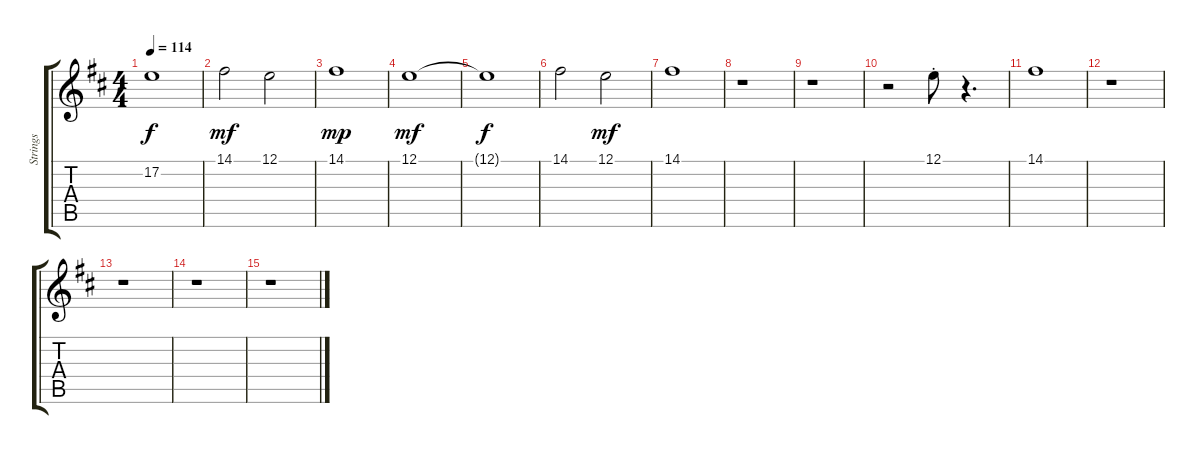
\track ("Strings" "Strings") {instrument stringensemble2}
\staff {score tabs}
\tuning (E4 B3 G3 D3 A2 E2) {hide}
\ts (4 4)
\tempo 114
\clef g2
\ks d
17.2{t}.1{dy f} |
14.1.2{dy mf} 12.1.2 |
14.1.1{dy mp} |
12.1.1{dy mf} |
12.1{t}.1{dy f} |
14.1.2 12.1.2{dy mf} |
14.1.1 |
r.1 |
r.1 |
r.2 12.1{st}.8 r.4{d} |
14.1.1 |
r.1 |
r.1 |
r.1 |
r.1
